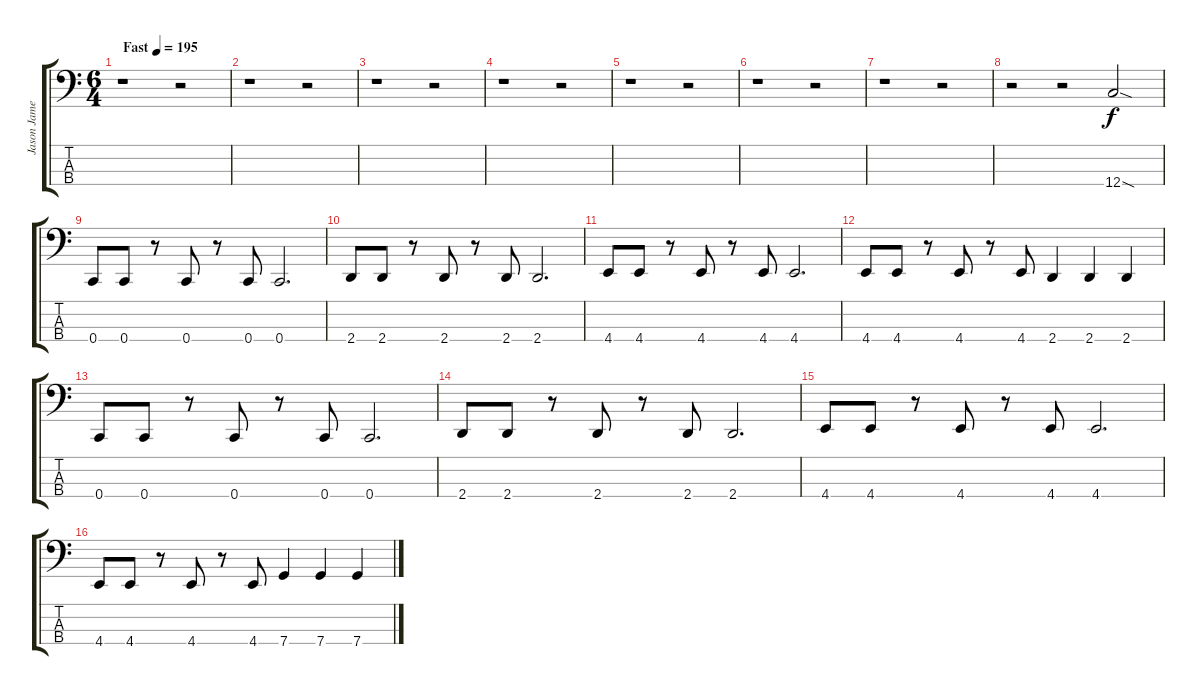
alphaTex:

\track ("Jason James" "Jason Jame") {instrument electricbasspick}
\staff {score tabs}
\tuning (F2 C2 G1 C1) {hide}
\ts (6 4)
\tempo (195 "Fast")
\clef f4
\ks c
r.1{dy f instrument electricbasspick} r.2 |
r.1 r.2 |
r.1 r.2 |
r.1 r.2 |
r.1 r.2 |
r.1 r.2 |
r.1 r.2 |
r.2 r.2 12.4{sod}.2 |
0.4.8 0.4.8 r.8 0.4.8 r.8 0.4.8 0.4.2{d} |
2.4.8 2.4.8 r.8 2.4.8 r.8 2.4.8 2.4.2{d} |
4.4.8 4.4.8 r.8 4.4.8 r.8 4.4.8 4.4.2{d} |
4.4.8 4.4.8 r.8 4.4.8 r.8 4.4.8 2.4.4 2.4.4 2.4.4 |
0.4.8 0.4.8 r.8 0.4.8 r.8 0.4.8 0.4.2{d} |
2.4.8 2.4.8 r.8 2.4.8 r.8 2.4.8 2.4.2{d} |
4.4.8 4.4.8 r.8 4.4.8 r.8 4.4.8 4.4.2{d} |
4.4.8 4.4.8 r.8 4.4.8 r.8 4.4.8 7.4.4 7.4.4 7.4.4
